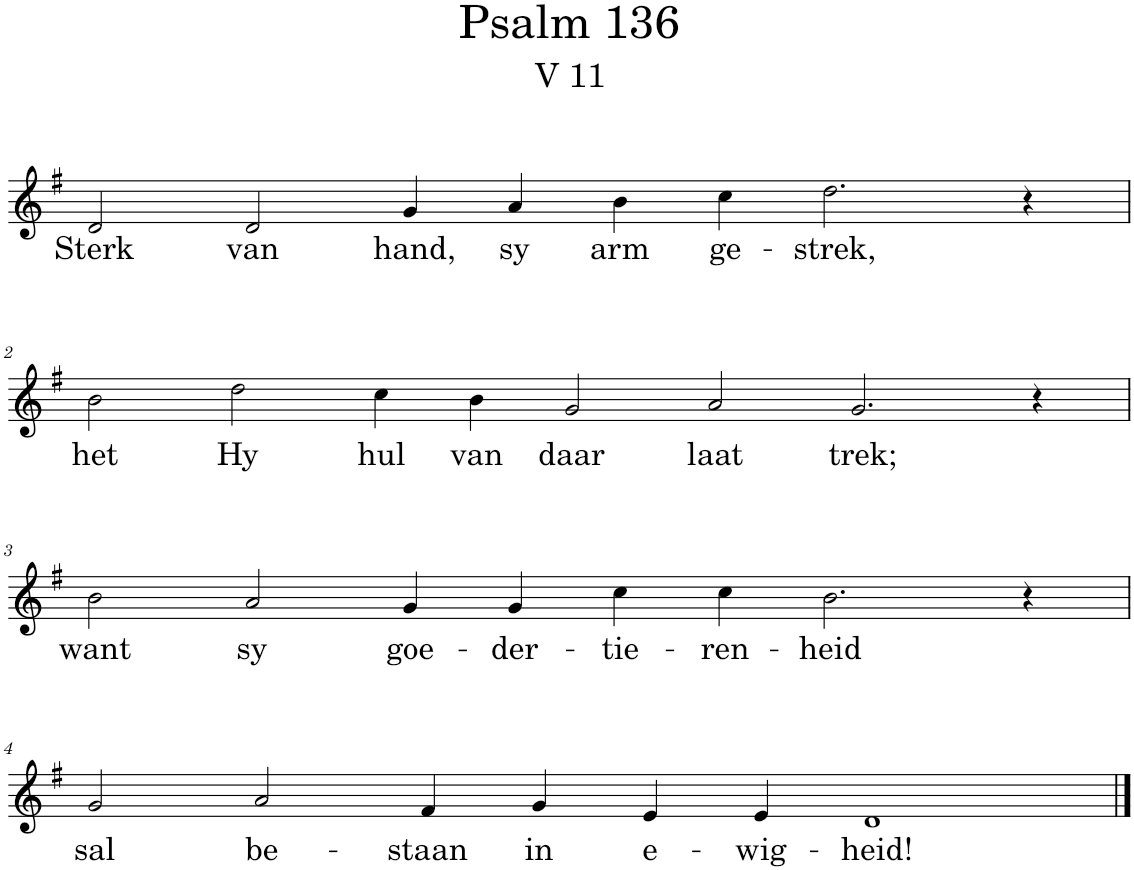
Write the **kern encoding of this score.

**kern	**text
*part1	*part1
*staff1	*staff1
*I"Pipe Organ	*
*I'Org.	*
*clefG2	*
*k[f#]	*
*M12/4	*
=1	=1
!	!LO:LY:b
2d/	Sterk
!	!LO:LY:b
2d/	van
!	!LO:LY:b
4g/	hand,
!	!LO:LY:b
4a/	sy
!	!LO:LY:b
4b\	arm
!	!LO:LY:b
4cc\	ge-
!	!LO:LY:b
2.dd\	-strek,
4r	.
!!LO:LB:g=z
=2	=2
*M14/4	*
!	!LO:LY:b
2b\	het
!	!LO:LY:b
2dd\	Hy
!	!LO:LY:b
4cc\	hul
!	!LO:LY:b
4b\	van
!	!LO:LY:b
2g/	daar
!	!LO:LY:b
2a/	laat
!	!LO:LY:b
2.g/	trek;
4r	.
!!LO:LB:g=z
=3	=3
*M12/4	*
!	!LO:LY:b
2b\	want
!	!LO:LY:b
2a/	sy
!	!LO:LY:b
4g/	goe-
!	!LO:LY:b
4g/	-der-
!	!LO:LY:b
4cc\	-tie-
!	!LO:LY:b
4cc\	-ren-
!	!LO:LY:b
2.b\	-heid
4r	.
!!LO:LB:g=z
=4	=4
!	!LO:LY:b
2g/	sal
!	!LO:LY:b
2a/	be-
!	!LO:LY:b
4f#/	-staan
!	!LO:LY:b
4g/	in
!	!LO:LY:b
4e/	e-
!	!LO:LY:b
4e/	-wig-
!	!LO:LY:b
1d	-heid!
==	==
*-	*-
